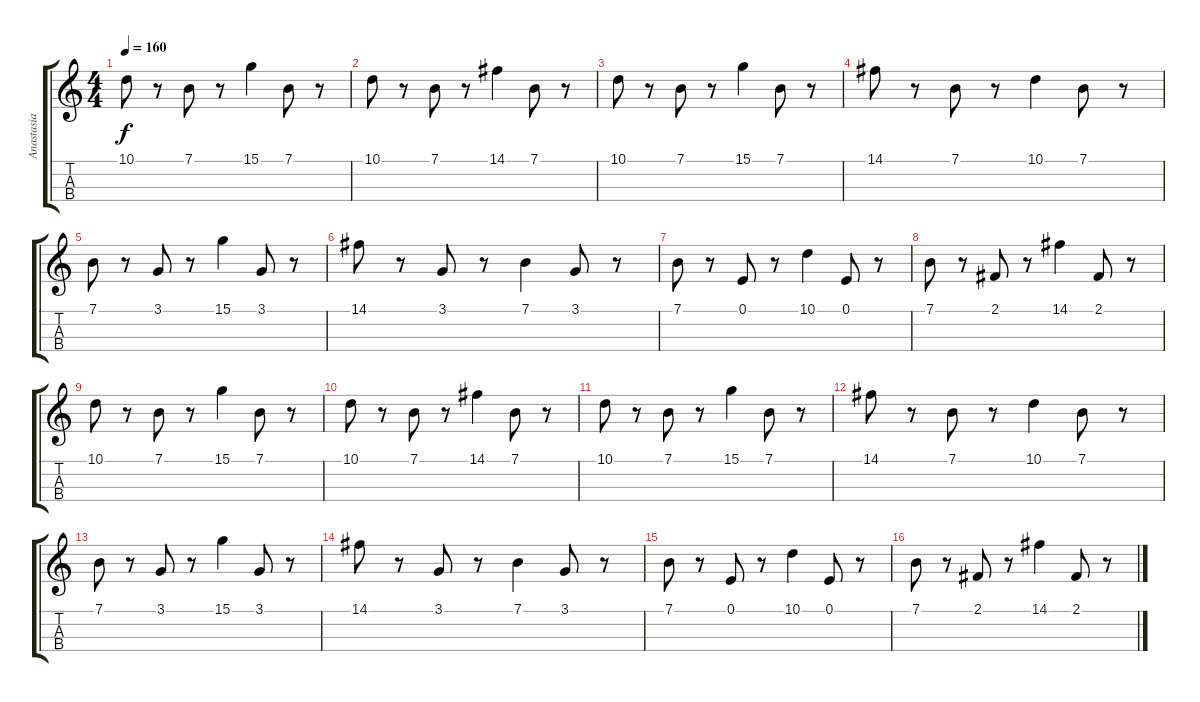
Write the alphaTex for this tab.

\track ("Anastasia Kuzmina" "Anastasia ") {instrument violin}
\staff {score tabs}
\tuning (E4 B3 G3 D3) {hide}
\ts (4 4)
\tempo 160
\clef g2
\ks c
10.1.8{dy f} r.8 7.1.8 r.8 15.1.4 7.1.8 r.8 |
10.1.8 r.8 7.1.8 r.8 14.1.4 7.1.8 r.8 |
10.1.8 r.8 7.1.8 r.8 15.1.4 7.1.8 r.8 |
14.1.8 r.8 7.1.8 r.8 10.1.4 7.1.8 r.8 |
7.1.8 r.8 3.1.8 r.8 15.1.4 3.1.8 r.8 |
14.1.8 r.8 3.1.8 r.8 7.1.4 3.1.8 r.8 |
7.1.8 r.8 0.1.8 r.8 10.1.4 0.1.8 r.8 |
7.1.8 r.8 2.1.8 r.8 14.1.4 2.1.8 r.8 |
10.1.8 r.8 7.1.8 r.8 15.1.4 7.1.8 r.8 |
10.1.8 r.8 7.1.8 r.8 14.1.4 7.1.8 r.8 |
10.1.8 r.8 7.1.8 r.8 15.1.4 7.1.8 r.8 |
14.1.8 r.8 7.1.8 r.8 10.1.4 7.1.8 r.8 |
7.1.8 r.8 3.1.8 r.8 15.1.4 3.1.8 r.8 |
14.1.8 r.8 3.1.8 r.8 7.1.4 3.1.8 r.8 |
7.1.8 r.8 0.1.8 r.8 10.1.4 0.1.8 r.8 |
7.1.8 r.8 2.1.8 r.8 14.1.4 2.1.8 r.8
